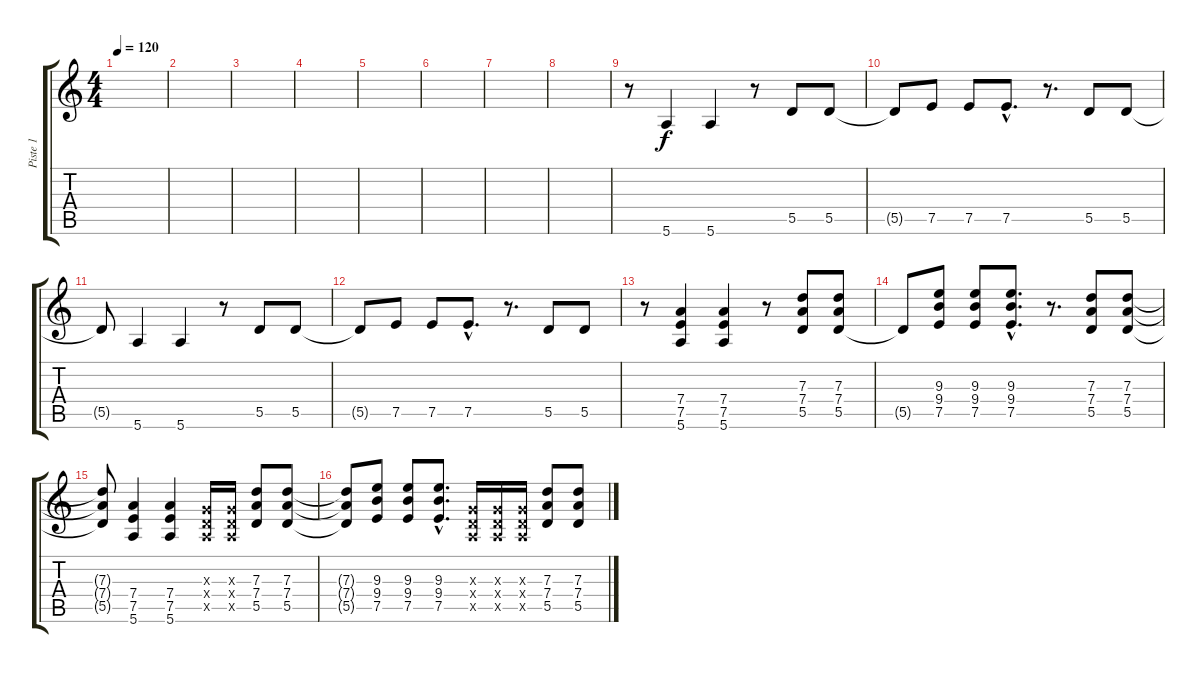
\track ("Piste 1" "Piste 1") {instrument electricguitarclean}
\staff {score tabs}
\tuning (E4 B3 G3 D3 A2 E2) {hide}
\ts (4 4)
\tempo 120
\clef g2
\ks c
|
|
|
|
|
|
|
|
r.8 5.6.4 5.6.4 r.8 5.5.8 5.5.8 |
5.5{t}.8 7.5.8 7.5.8 7.5{hac}.8{d} r.8{d} 5.5.8 5.5.8 |
5.5{t}.8 5.6.4 5.6.4 r.8 5.5.8 5.5.8 |
5.5{t}.8 7.5.8 7.5.8 7.5{hac}.8{d} r.8{d} 5.5.8 5.5.8 |
r.8 (7.4 7.5 5.6).4 (7.4 7.5 5.6).4 r.8 (7.3 7.4 5.5).8 (7.3 7.4 5.5).8 |
5.5{t}.8 (9.3 9.4 7.5).8 (9.3 9.4 7.5).8 (9.3{hac} 9.4{hac} 7.5{hac}).8{d} r.8{d} (7.3 7.4 5.5).8 (7.3 7.4 5.5).8 |
(7.3{t} 7.4{t} 5.5{t}).8 (7.4 7.5 5.6).4 (7.4 7.5 5.6).4 (0.3{x} 0.4{x} 0.5{x}).16 (0.3{x} 0.4{x} 0.5{x}).16 (7.3 7.4 5.5).8 (7.3 7.4 5.5).8 |
(7.3{t} 7.4{t} 5.5{t}).8 (9.3 9.4 7.5).8 (9.3 9.4 7.5).8 (9.3{hac} 9.4{hac} 7.5{hac}).8{d} (0.3{x} 0.4{x} 0.5{x}).16 (0.3{x} 0.4{x} 0.5{x}).16 (0.3{x} 0.4{x} 0.5{x}).16 (7.3 7.4 5.5).8 (7.3 7.4 5.5).8
